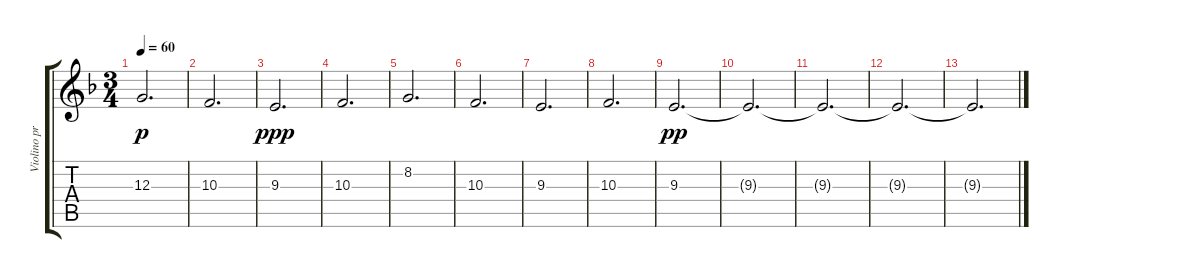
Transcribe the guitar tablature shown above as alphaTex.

\track ("Violino principale" "Violino pr") {instrument violin}
\staff {score tabs}
\tuning (E4 B3 G3 D3 A2 E2) {hide}
\ts (3 4)
\tempo 60
\clef g2
\ks f
12.3.2{d dy p} |
10.3.2{d} |
9.3.2{d dy ppp} |
10.3.2{d} |
8.2.2{d} |
10.3.2{d} |
9.3.2{d} |
10.3.2{d} |
9.3.2{d dy pp} |
9.3{t}.2{d} |
9.3{t}.2{d} |
9.3{t}.2{d} |
9.3{t}.2{d}
